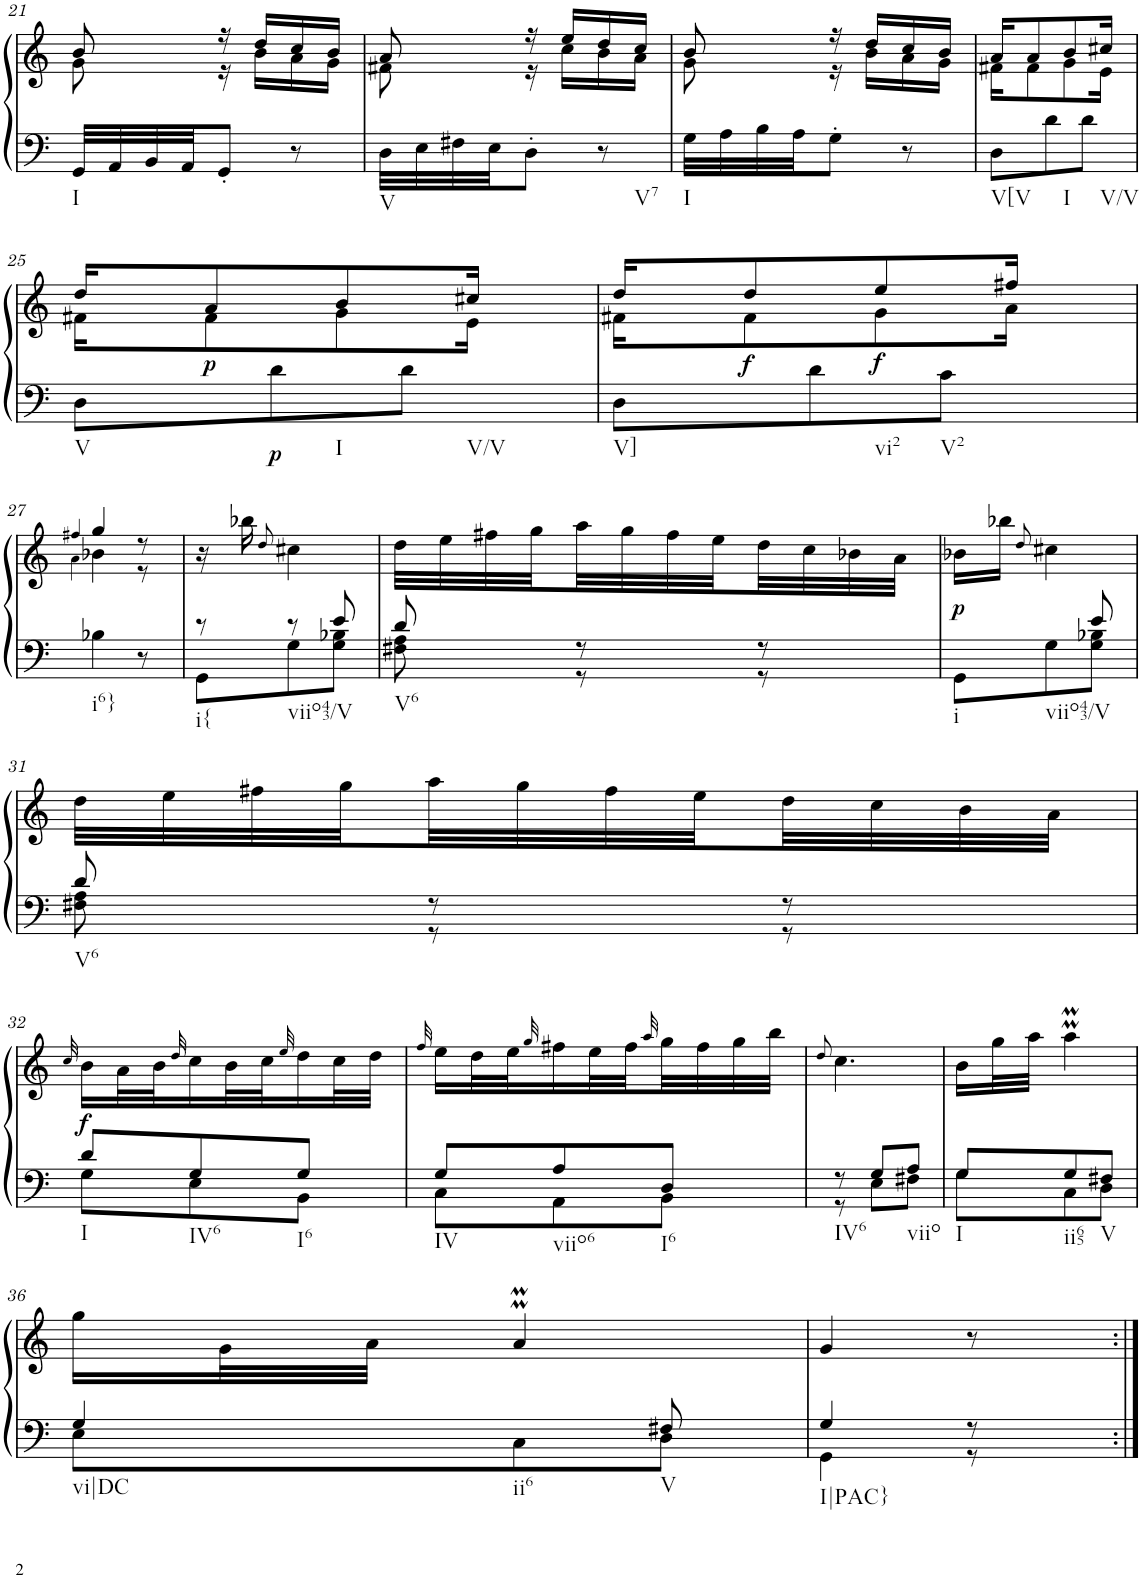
**kern	**kern	**dynam
*part1	*part1	*part1
*staff2	*staff1	*staff1/2
*I"unbenannt	*	*
!!LO:PB:g=z
*clefF4	*clefG2	*
*k[]	*k[]	*
*M3/8	*M3/8	*
=21	=21	=21
*	*^	*
!LO:TX:b:t=I	!	!	!
32GG/LLL	8b/	8g\	.
32AA/	.	.	.
32BB/	.	.	.
32AA/JJ	.	.	.
8GG'/J	16r	16r	.
.	16dd/LL	16b\LL	.
8r	16cc/	16a\	.
.	16b/JJ	16g\JJ	.
=22	=22	=22	=22
!LO:TX:b:t=V	!	!	!
32D\LLL	8a/	8f#X\	.
32E\	.	.	.
32F#X\	.	.	.
32E\JJ	.	.	.
8D'\J	16r	16r	.
.	16ee/LL	16cc\LL	.
!LO:TX:b:t=V7	!	!	!
8r	16dd/	16b\	.
.	16cc/JJ	16a\JJ	.
=23	=23	=23	=23
!LO:TX:b:t=I	!	!	!
32G\LLL	8b/	8g\	.
32A\	.	.	.
32B\	.	.	.
32A\JJ	.	.	.
8G'\J	16r	16r	.
.	16dd/LL	16b\LL	.
8r	16cc/	16a\	.
.	16b/JJ	16g\JJ	.
=24	=24	=24	=24
!LO:TX:b:t=V[V	!	!	!
8D\L	16a/KL	16f#X\KL	.
.	8a/	8f#\	.
!LO:TX:b:t=I	!	!	!
8d\	.	.	.
.	8b/	8g\	.
!LO:TX:b:t=V/V	!	!	!
8d\J	.	.	.
.	16cc#X/Jk	16e\Jk	.
!!LO:LB:g=z	!!
=25	=25	=25	=25
!LO:TX:b:t=V	!	!	!
8D\L	16dd/KL	16f#X\KL	.
!	!	!	!LO:DY:b
.	8a/	8f#\	p
!LO:TX:b:t=I	!	!	!
!	!	!	!LO:DY:b=2
8d\	.	.	p
.	8b/	8g\	.
!LO:TX:b:t=V/V	!	!	!
8d\J	.	.	.
.	16cc#X/Jk	16e\Jk	.
=26	=26	=26	=26
!LO:TX:b:t=V]	!	!	!
8D\L	16dd/KL	16f#X\KL	.
!	!	!	!LO:DY:b
.	8dd/	8f#\	f
!LO:TX:b:t=vi2	!	!	!
8d\	.	.	.
!	!	!	!LO:DY:b
.	8ee/	8g\	f
!LO:TX:b:t=V2	!	!	!
8c\J	.	.	.
.	16ff#X/Jk	16a\Jk	.
!!LO:LB:g=z	!!
=27	=27	=27	=27
.	4qff#X/	4qa\	.
!LO:TX:b:t=i6}	!	!	!
4B-X\	4gg/	4b-X\	.
8r	8r	8r	.
=28	=28	=28	=28
*^	*	*	*
!LO:TX:b:t=i{	!	!	!	!
*	*	*v	*v	*
8r	8GG\L	16r	.
.	.	16bb-X\	.
.	.	8qdd/	.
!LO:TX:b:t=viio43/V	!	!	!
8r	8G\	4cc#X\	.
8e/	8G\ 8B-X\J	.	.
=29	=29	=29	=29
!LO:TX:b:t=V6	!	!	!
8d/	8F#X\ 8A\	32dd\LLL	.
.	.	32ee\	.
.	.	32ff#X\	.
.	.	32gg\	.
8r	8r	32aa\	.
.	.	32gg\	.
.	.	32ff#\	.
.	.	32ee\	.
8r	8r	32dd\	.
.	.	32cc\	.
.	.	32b-X\	.
.	.	32a\JJJ	.
=30	=30	=30	=30
!LO:TX:b:t=i	!	!	!
!LO:TX:b:t=viio43/V	!	!	!
!	!	!	!LO:DY:b
4ryy	8GG\L	16b-X\LL	p
.	.	16bb-X\JJ	.
.	.	8qdd/	.
.	8G\	4cc#X\	.
8e/	8G\ 8B-X\J	.	.
!!LO:LB:g=z
=31	=31	=31	=31
!LO:TX:b:t=V6	!	!	!
8d/	8F#X\ 8A\	32dd\LLL	.
.	.	32ee\	.
.	.	32ff#X\	.
.	.	32gg\	.
8r	8r	32aa\	.
.	.	32gg\	.
.	.	32ff#\	.
.	.	32ee\	.
8r	8r	32dd\	.
.	.	32cc\	.
.	.	32b\	.
.	.	32a\JJJ	.
!!LO:LB:g=z
=32	=32	=32	=32
.	.	32qcc/	.
!LO:TX:b:t=I	!	!	!
!	!	!	!LO:DY:b
8d/L	8G\L	16b\LL	f
.	.	32a\L	.
.	.	32b\J	.
.	.	32qdd/	.
!LO:TX:b:t=IV6	!	!	!
8G/	8E\	16cc\	.
.	.	32b\L	.
.	.	32cc\J	.
.	.	32qee/	.
!LO:TX:b:t=I6	!	!	!
8G/J	8BB\J	16dd\	.
.	.	32cc\L	.
.	.	32dd\JJJ	.
=33	=33	=33	=33
.	.	32qff/	.
!LO:TX:b:t=IV	!	!	!
8G/L	8C\L	16ee\LL	.
.	.	32dd\L	.
.	.	32ee\J	.
.	.	32qgg/	.
!LO:TX:b:t=viio6	!	!	!
8A/	8AA\	16ff#X\	.
.	.	32ee\L	.
.	.	32ff#\	.
.	.	32qaa/	.
!LO:TX:b:t=I6	!	!	!
8D/J	8BB\J	32gg\	.
.	.	32ff#\	.
.	.	32gg\	.
.	.	32bb\JJJ	.
=34	=34	=34	=34
.	.	8qdd/	.
!LO:TX:b:t=IV6	!	!	!
8r	8r	4.cc\	.
8G/L	8E\L	.	.
!LO:TX:b:t=viio	!	!	!
8A/J	8F#X\J	.	.
=35	=35	=35	=35
!LO:TX:b:t=I	!	!	!
8G/L	8G\L	16b\LL	.
.	.	32gg\L	.
.	.	32aa\JJJ	.
!LO:TX:b:t=ii65	!	!	!
8G/	8C\	4aaMM\	.
!LO:TX:b:t=V	!	!	!
8F#X/J	8D\J	.	.
!!LO:LB:g=z
=36	=36	=36	=36
!LO:TX:b:t=vi|DC	!	!	!
!LO:TX:b:t=ii6	!	!	!
4G/	8E\L	16gg\LL	.
.	.	32g\L	.
.	.	32a\JJJ	.
.	8C\	4aMM/	.
!LO:TX:b:t=V	!	!	!
8F#X/	8D\J	.	.
=37	=37	=37	=37
!LO:TX:b:t=I|PAC}	!	!	!
4G/	4GG\	4g/	.
8r	8r	8r	.
*v	*v	*	*
=:|!	=:|!	=:|!
*-	*-	*-
